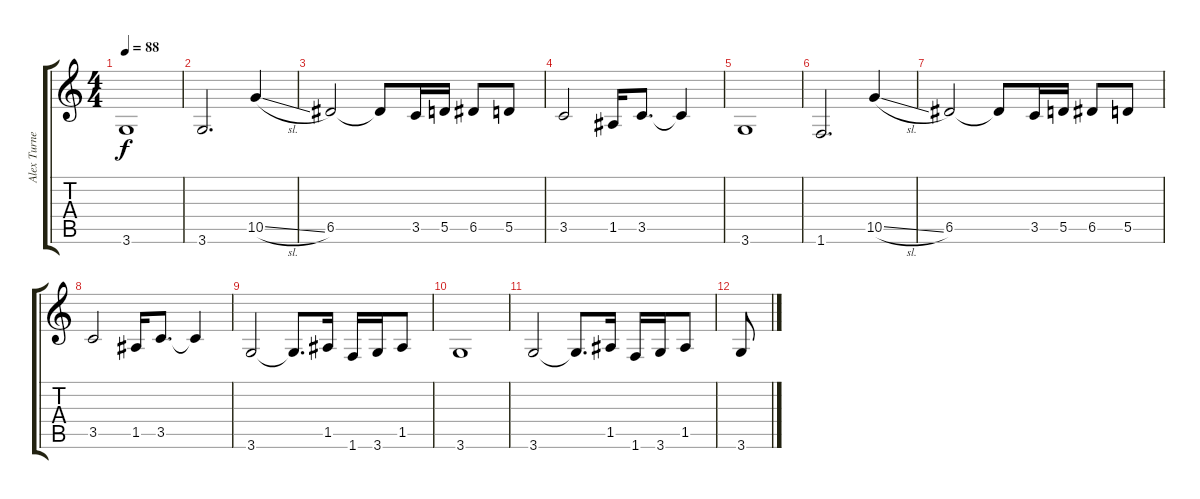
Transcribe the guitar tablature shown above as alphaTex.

\track ("Alex Turner" "Alex Turne") {instrument overdrivenguitar}
\staff {score tabs}
\tuning (E4 B3 G3 D3 A2 E2) {hide}
\ts (4 4)
\tempo 88
\clef g2
\ks c
3.6.1{dy f} |
3.6.2{d} 10.5{sl}.4 |
6.5.2 6.5{t}.8 3.5.16 5.5.16 6.5.8 5.5.8 |
3.5.2 1.5.16 3.5.8{d} 3.5{t}.4 |
3.6.1 |
1.6.2{d} 10.5{sl}.4 |
6.5.2 6.5{t}.8 3.5.16 5.5.16 6.5.8 5.5.8 |
3.5.2 1.5.16 3.5.8{d} 3.5{t}.4 |
3.6.2 3.6{t}.8{d} 1.5.16 1.6.16 3.6.16 1.5.8 |
3.6.1 |
3.6.2 3.6{t}.8{d} 1.5.16 1.6.16 3.6.16 1.5.8 |
3.6.8
